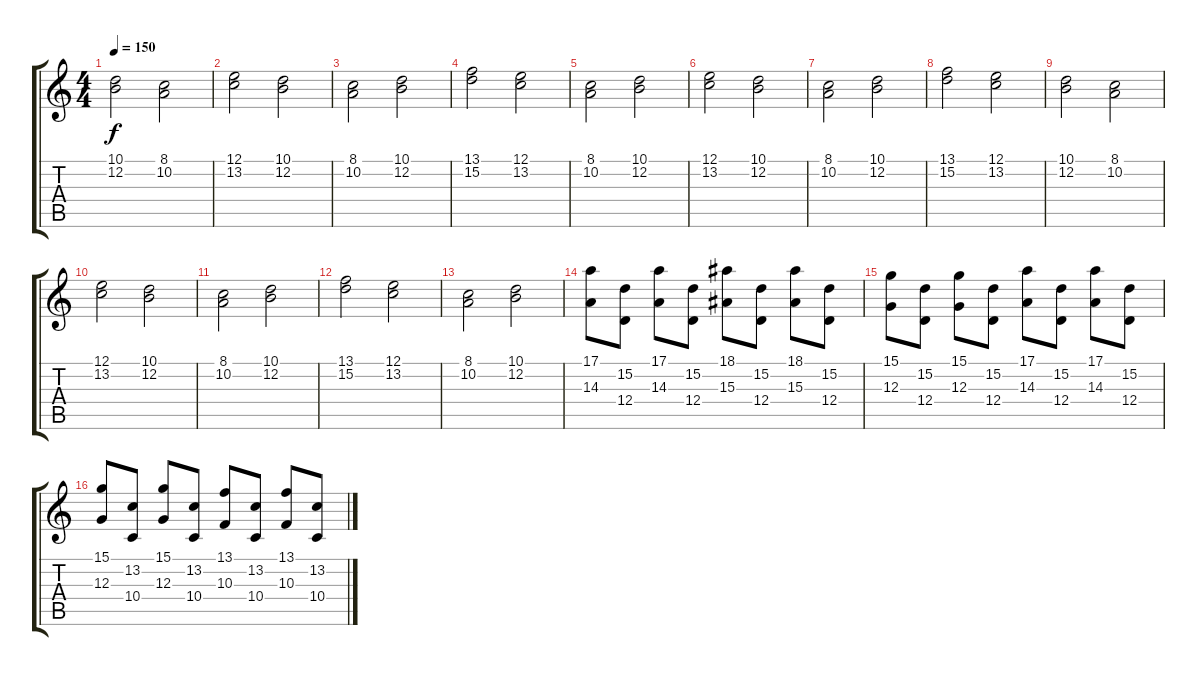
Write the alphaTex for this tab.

\track "" {instrument stringensemble1}
\staff {score tabs}
\tuning (E4 B3 G3 D3 A2 E2) {hide}
\ts (4 4)
\tempo 150
\clef g2
\ks c
(10.1 12.2).2{dy f} (8.1 10.2).2 |
(12.1 13.2).2 (10.1 12.2).2 |
(8.1 10.2).2 (10.1 12.2).2 |
(13.1 15.2).2 (12.1 13.2).2 |
(8.1 10.2).2 (10.1 12.2).2 |
(12.1 13.2).2 (10.1 12.2).2 |
(8.1 10.2).2 (10.1 12.2).2 |
(13.1 15.2).2 (12.1 13.2).2 |
(10.1 12.2).2 (8.1 10.2).2 |
(12.1 13.2).2 (10.1 12.2).2 |
(8.1 10.2).2 (10.1 12.2).2 |
(13.1 15.2).2 (12.1 13.2).2 |
(8.1 10.2).2 (10.1 12.2).2 |
(17.1 14.3).8{volume 13} (15.2 12.4).8 (17.1 14.3).8 (15.2 12.4).8 (18.1 15.3).8 (15.2 12.4).8 (18.1 15.3).8 (15.2 12.4).8 |
(15.1 12.3).8 (15.2 12.4).8 (15.1 12.3).8 (15.2 12.4).8 (17.1 14.3).8 (15.2 12.4).8 (17.1 14.3).8 (15.2 12.4).8 |
(15.1 12.3).8 (13.2 10.4).8 (15.1 12.3).8 (13.2 10.4).8 (13.1 10.3).8 (13.2 10.4).8 (13.1 10.3).8 (13.2 10.4).8
